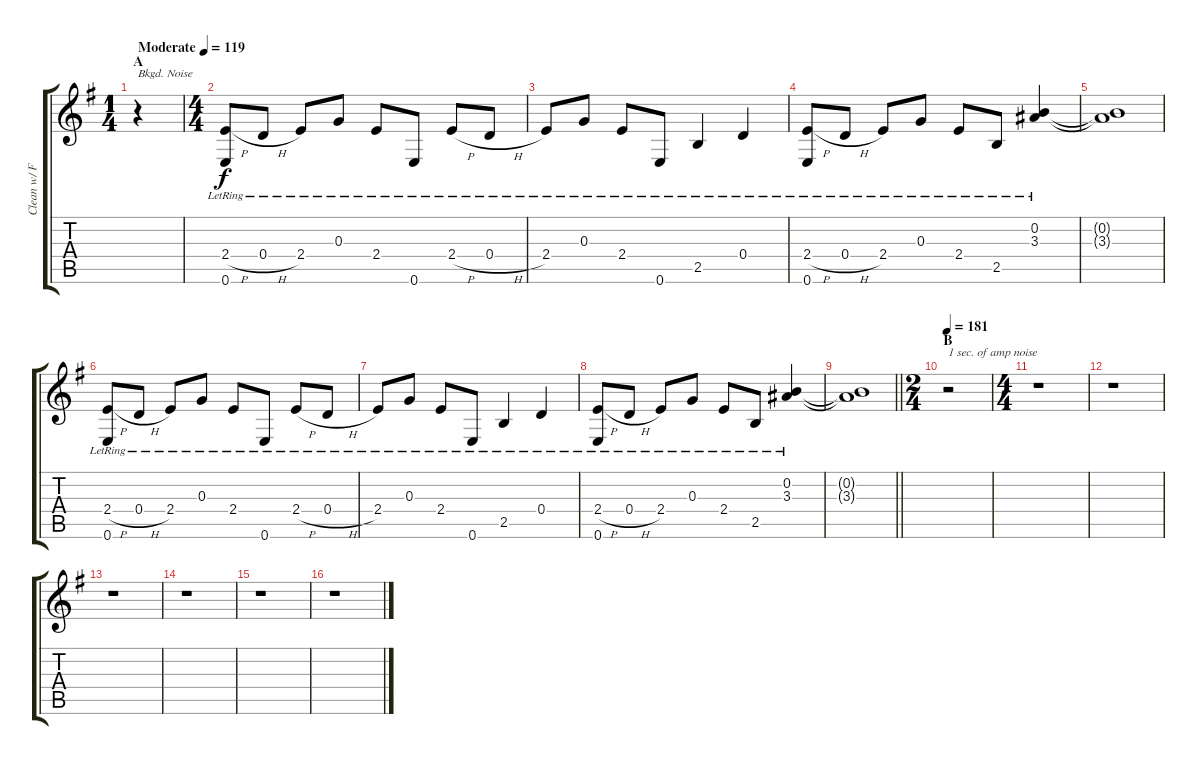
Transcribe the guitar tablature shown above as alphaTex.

\track ("Clean w/ Fingers and Chorus" "Clean w/ F") {instrument electricguitarclean}
\staff {score tabs}
\tuning (E4 B3 G3 D3 A2 E2) {hide}
\ts (1 4)
\section ("" "A")
\tempo (119 "Moderate")
\clef g2
\ks g
r.4{txt "Bkgd. Noise" dy f instrument electricguitarclean} |
\ts (4 4)
(2.4{h lr} 0.6{lr}).8 0.4{h lr}.8 2.4{lr}.8 0.3{lr}.8 2.4{lr}.8 0.6{lr}.8 2.4{h lr}.8 0.4{h lr}.8 |
2.4{lr}.8 0.3{lr}.8 2.4{lr}.8 0.6{lr}.8 2.5{lr}.4 0.4{lr}.4 |
(2.4{h lr} 0.6{lr}).8 0.4{h lr}.8 2.4{lr}.8 0.3{lr}.8 2.4{lr}.8 2.5{lr}.8 (0.2{lr} 3.3{lr}).4 |
(0.2{t} 3.3{t}).1 |
(2.4{h lr} 0.6{lr}).8 0.4{h lr}.8 2.4{lr}.8 0.3{lr}.8 2.4{lr}.8 0.6{lr}.8 2.4{h lr}.8 0.4{h lr}.8 |
2.4{lr}.8 0.3{lr}.8 2.4{lr}.8 0.6{lr}.8 2.5{lr}.4 0.4{lr}.4 |
(2.4{h lr} 0.6{lr}).8 0.4{h lr}.8 2.4{lr}.8 0.3{lr}.8 2.4{lr}.8 2.5{lr}.8 (0.2{lr} 3.3{lr}).4 |
\barLineRight lightlight
(0.2{t} 3.3{t}).1 |
\ts (2 4)
\section ("" "B")
\tempo 181
r.2{txt "1 sec. of amp noise"} |
\ts (4 4)
r.1 |
r.1 |
r.1 |
r.1 |
r.1 |
r.1
